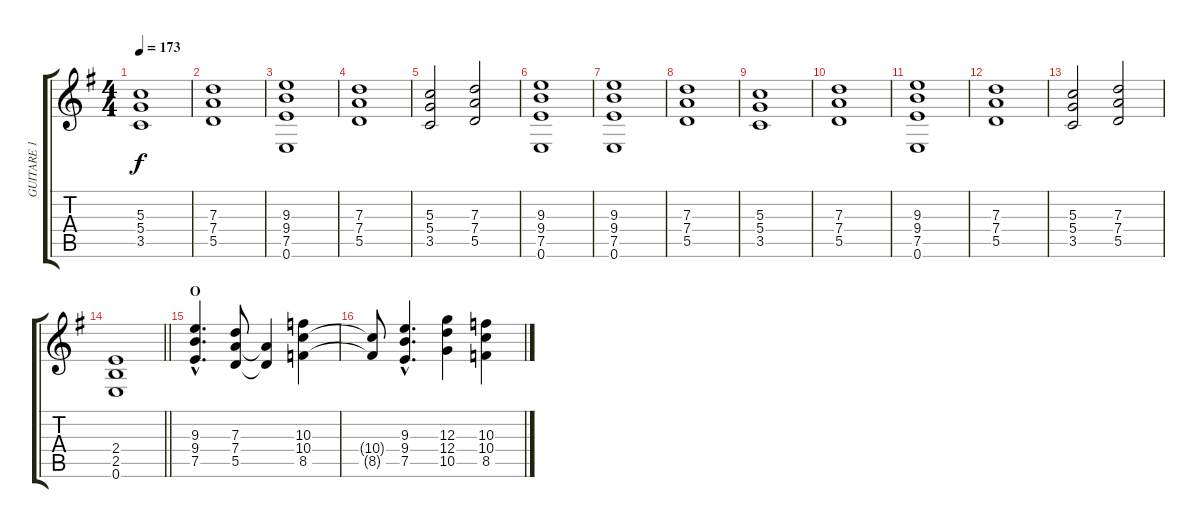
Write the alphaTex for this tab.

\track ("GUITARE 1" "GUITARE 1") {instrument distortionguitar}
\staff {score tabs}
\tuning (E4 B3 G3 D3 A2 E2) {hide}
\ts (4 4)
\tempo 173
\clef g2
\ks g
(5.3 5.4 3.5).1{dy f} |
(7.3 7.4 5.5).1 |
(9.3 9.4 7.5 0.6).1 |
(7.3 7.4 5.5).1 |
(5.3 5.4 3.5).2 (7.3 7.4 5.5).2 |
(9.3 9.4 7.5 0.6).1 |
(9.3 9.4 7.5 0.6).1 |
(7.3 7.4 5.5).1 |
(5.3 5.4 3.5).1 |
(7.3 7.4 5.5).1 |
(9.3 9.4 7.5 0.6).1 |
(7.3 7.4 5.5).1 |
(5.3 5.4 3.5).2 (7.3 7.4 5.5).2 |
\barLineRight lightlight
(2.4 2.5 0.6).1 |
\section ("" "O")
(9.3{hac} 9.4{hac} 7.5{hac}).4{d} (7.3 7.4 5.5).8 (7.4{t} 5.5{t}).4 (10.3 10.4 8.5).4 |
(10.4{t} 8.5{t}).8 (9.3{hac} 9.4{hac} 7.5{hac}).4{d} (12.3 12.4 10.5).4 (10.3 10.4 8.5).4
